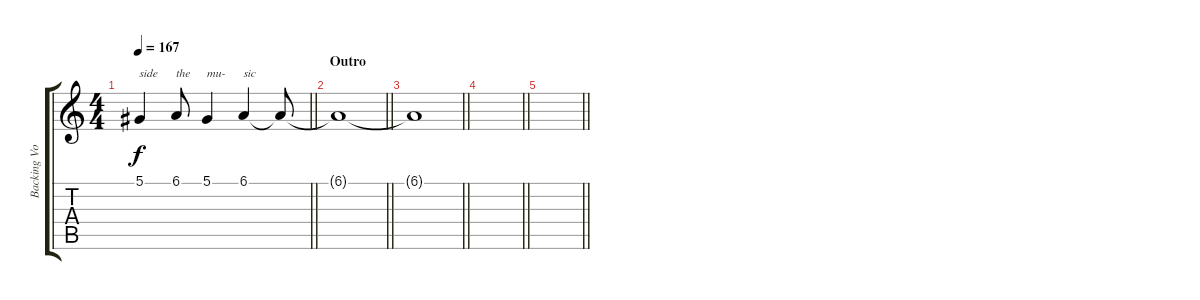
\track ("Backing Vocals [R]" "Backing Vo") {instrument altosax}
\staff {score tabs}
\tuning (Eb4 Bb3 Gb3 Db3 Ab2 Db2) {hide}
\ts (4 4)
\tempo 167
\clef g2
\barLineRight lightlight
\ks c
5.1.4{txt "side" dy f} 6.1.8{txt "the"} 5.1.4{txt "mu-"} 6.1.4{txt "sic"} 6.1{t}.8 |
\section ("" "Outro")
\barLineRight lightlight
6.1{t}.1 |
\barLineRight lightlight
6.1{t}.1 |
\barLineRight lightlight
|
\barLineRight lightlight
